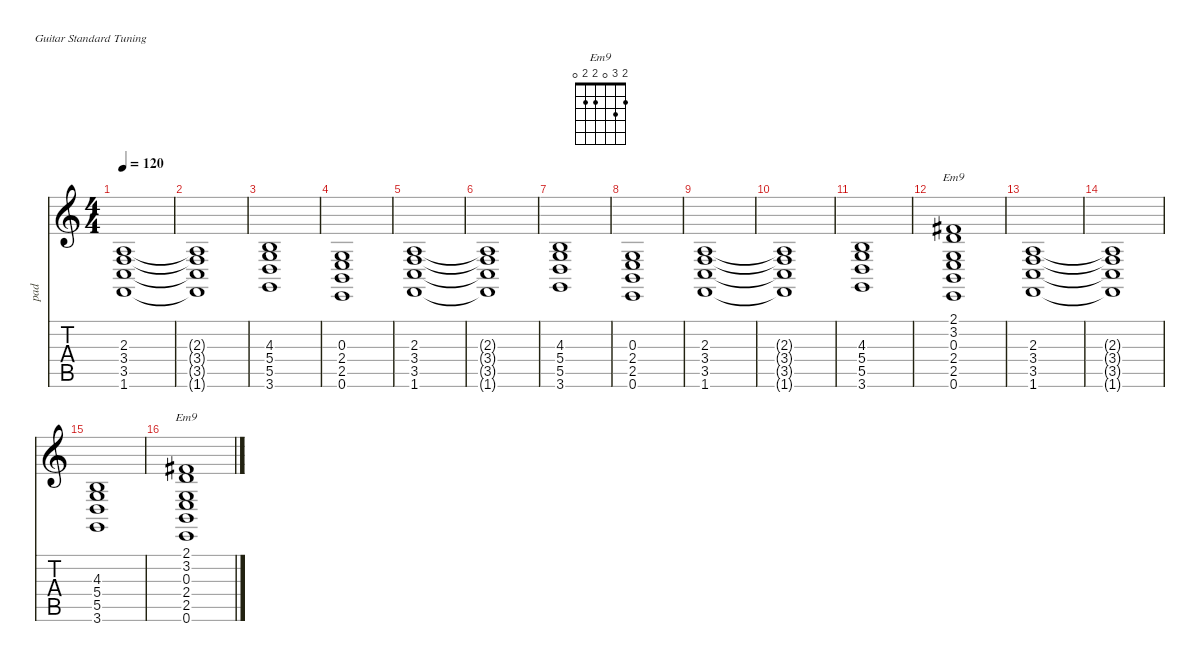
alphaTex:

\defaultSystemsLayout 4
\hideDynamics
\bracketExtendMode nobrackets
\track ("Pad" "pad") {instrument pad2warm}
\staff {score tabs}
\tuning (E4 B3 G3 D3 A2 E2)
\chord ("Em9" 2 3 0 2 2 0) {showfingering false}
\ts (4 4)
\tempo 120
\clef g2
\ks c
(1.6 3.5 3.4 2.3).1{dy mf instrument pad2warm beam Up} |
(2.3{t} 3.4{t} 3.5{t} 1.6{t}).1{beam Up} |
(3.6 5.5 5.4 4.3).1{beam Up} |
(0.3 2.4 2.5 0.6).1{beam Up} |
(1.6 3.5 3.4 2.3).1{beam Up} |
(2.3{t} 3.4{t} 3.5{t} 1.6{t}).1{beam Up} |
(3.6 5.5 5.4 4.3).1{beam Up} |
(0.3 2.4 2.5 0.6).1{beam Up} |
\beaming (8 2 2 2 2)
(2.3 3.4 3.5 1.6).1{beam Up} |
(1.6{t} 3.5{t} 3.4{t} 2.3{t}).1{beam Up} |
(4.3 5.4 5.5 3.6).1{beam Up} |
(0.6 2.5 2.4 0.3 2.1{acc #} 3.2).1{ch "Em9" beam Up} |
(2.3 3.4 3.5 1.6).1{beam Up} |
(1.6{t} 3.5{t} 3.4{t} 2.3{t}).1{beam Up} |
(4.3 5.5 5.4 3.6).1{beam Up} |
(0.6 2.5 2.4 0.3 3.2 2.1{acc #}).1{ch "Em9" beam Up}
